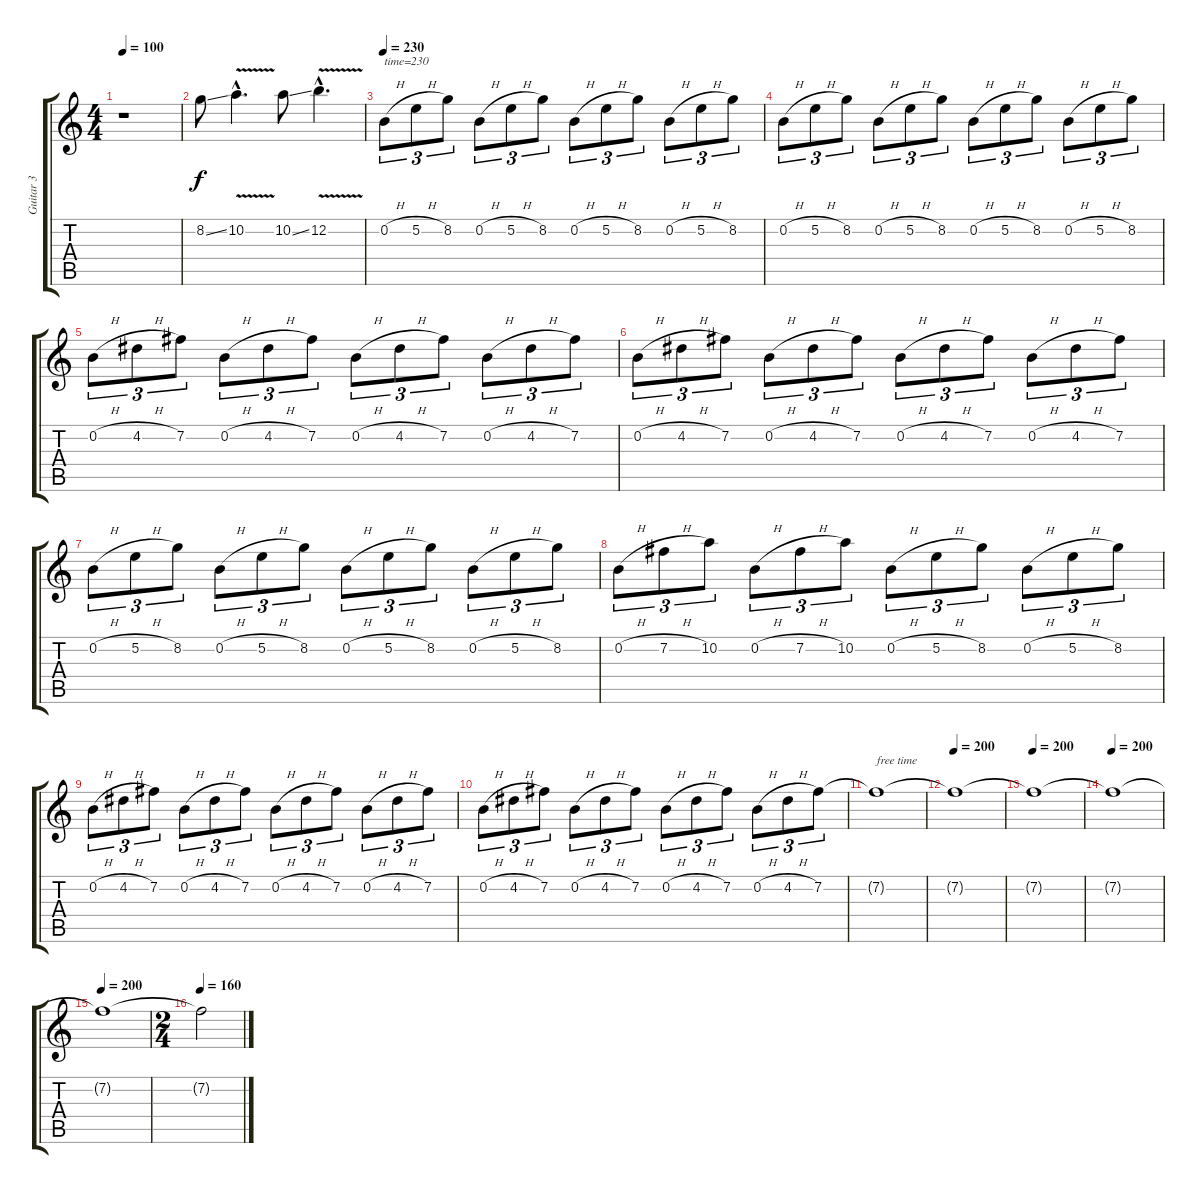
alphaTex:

\track ("Guitar 3" "Guitar 3") {instrument distortionguitar}
\staff {score tabs}
\tuning (E4 B3 G3 D3 A2 E2) {hide}
\ts (4 4)
\tempo 100
\clef g2
\ks c
r.1{dy f} |
8.2{ss}.8 10.2{v hac}.4{d} 10.2{ss}.8 12.2{v hac}.4{d} |
\tempo 230
0.2{h}.8{tu (3 2) txt "time=230"} 5.2{h}.8{tu (3 2)} 8.2.8{tu (3 2)} 0.2{h}.8{tu (3 2)} 5.2{h}.8{tu (3 2)} 8.2.8{tu (3 2)} 0.2{h}.8{tu (3 2)} 5.2{h}.8{tu (3 2)} 8.2.8{tu (3 2)} 0.2{h}.8{tu (3 2)} 5.2{h}.8{tu (3 2)} 8.2.8{tu (3 2)} |
0.2{h}.8{tu (3 2)} 5.2{h}.8{tu (3 2)} 8.2.8{tu (3 2)} 0.2{h}.8{tu (3 2)} 5.2{h}.8{tu (3 2)} 8.2.8{tu (3 2)} 0.2{h}.8{tu (3 2)} 5.2{h}.8{tu (3 2)} 8.2.8{tu (3 2)} 0.2{h}.8{tu (3 2)} 5.2{h}.8{tu (3 2)} 8.2.8{tu (3 2)} |
0.2{h}.8{tu (3 2)} 4.2{h}.8{tu (3 2)} 7.2.8{tu (3 2)} 0.2{h}.8{tu (3 2)} 4.2{h}.8{tu (3 2)} 7.2.8{tu (3 2)} 0.2{h}.8{tu (3 2)} 4.2{h}.8{tu (3 2)} 7.2.8{tu (3 2)} 0.2{h}.8{tu (3 2)} 4.2{h}.8{tu (3 2)} 7.2.8{tu (3 2)} |
0.2{h}.8{tu (3 2)} 4.2{h}.8{tu (3 2)} 7.2.8{tu (3 2)} 0.2{h}.8{tu (3 2)} 4.2{h}.8{tu (3 2)} 7.2.8{tu (3 2)} 0.2{h}.8{tu (3 2)} 4.2{h}.8{tu (3 2)} 7.2.8{tu (3 2)} 0.2{h}.8{tu (3 2)} 4.2{h}.8{tu (3 2)} 7.2.8{tu (3 2)} |
0.2{h}.8{tu (3 2)} 5.2{h}.8{tu (3 2)} 8.2.8{tu (3 2)} 0.2{h}.8{tu (3 2)} 5.2{h}.8{tu (3 2)} 8.2.8{tu (3 2)} 0.2{h}.8{tu (3 2)} 5.2{h}.8{tu (3 2)} 8.2.8{tu (3 2)} 0.2{h}.8{tu (3 2)} 5.2{h}.8{tu (3 2)} 8.2.8{tu (3 2)} |
0.2{h}.8{tu (3 2)} 7.2{h}.8{tu (3 2)} 10.2.8{tu (3 2)} 0.2{h}.8{tu (3 2)} 7.2{h}.8{tu (3 2)} 10.2.8{tu (3 2)} 0.2{h}.8{tu (3 2)} 5.2{h}.8{tu (3 2)} 8.2.8{tu (3 2)} 0.2{h}.8{tu (3 2)} 5.2{h}.8{tu (3 2)} 8.2.8{tu (3 2)} |
0.2{h}.8{tu (3 2)} 4.2{h}.8{tu (3 2)} 7.2.8{tu (3 2)} 0.2{h}.8{tu (3 2)} 4.2{h}.8{tu (3 2)} 7.2.8{tu (3 2)} 0.2{h}.8{tu (3 2)} 4.2{h}.8{tu (3 2)} 7.2.8{tu (3 2)} 0.2{h}.8{tu (3 2)} 4.2{h}.8{tu (3 2)} 7.2.8{tu (3 2)} |
0.2{h}.8{tu (3 2)} 4.2{h}.8{tu (3 2)} 7.2.8{tu (3 2)} 0.2{h}.8{tu (3 2)} 4.2{h}.8{tu (3 2)} 7.2.8{tu (3 2)} 0.2{h}.8{tu (3 2)} 4.2{h}.8{tu (3 2)} 7.2.8{tu (3 2)} 0.2{h}.8{tu (3 2)} 4.2{h}.8{tu (3 2)} 7.2.8{tu (3 2) volume 5} |
7.2{t}.1{txt "free time"} |
\tempo 200
7.2{t}.1 |
\tempo 200
7.2{t}.1 |
\tempo 200
7.2{t}.1 |
\tempo 200
7.2{t}.1 |
\ts (2 4)
\tempo 160
7.2{t}.2
